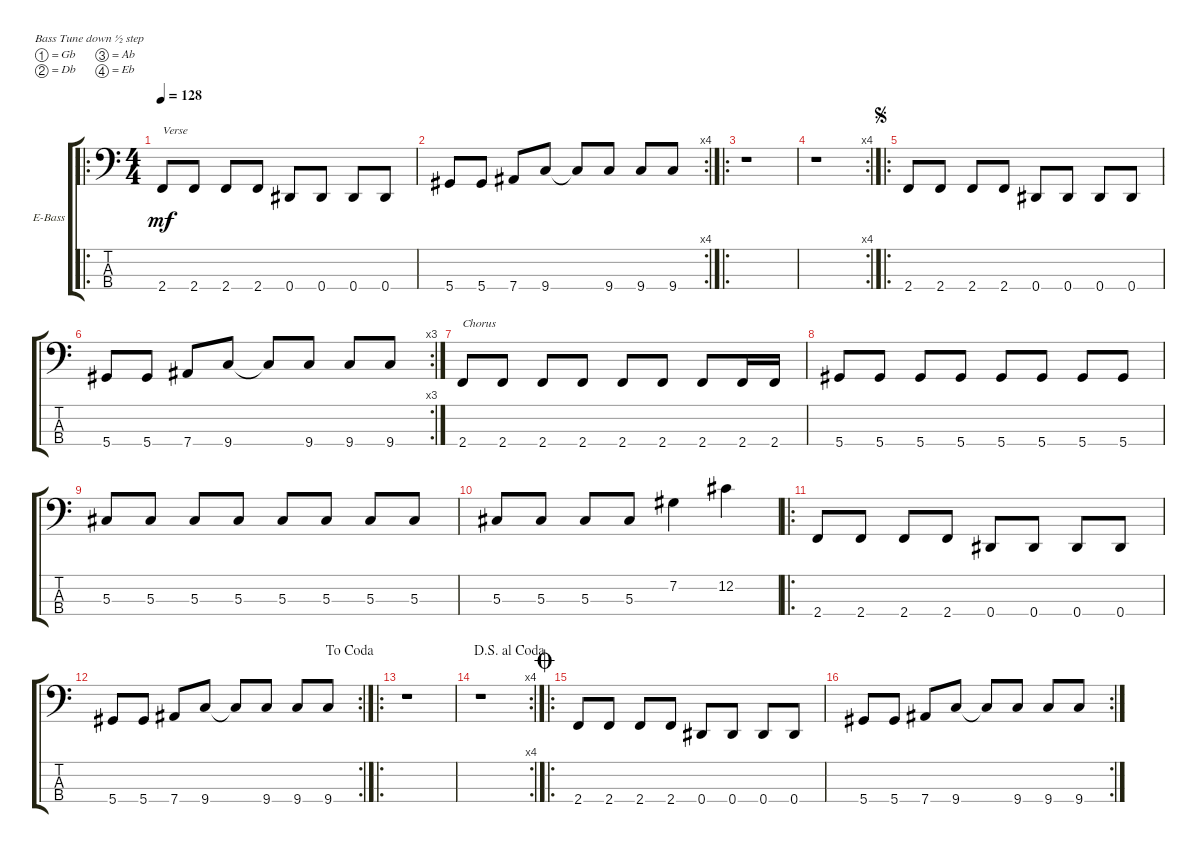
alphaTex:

\defaultSystemsLayout 4
\bracketExtendMode groupsimilarinstruments
\firstSystemTrackNameOrientation horizontal
\otherSystemsTrackNameOrientation horizontal
\track ("Electric Bass" "E-Bass") {instrument electricbassfinger}
\staff {score tabs}
\tuning (Gb2 Db2 Ab1 Eb1)
\ro
\ts (4 4)
\tempo 128
\clef f4
\scale
0.393678
\ks c
2.4.8{txt "Verse" dy mf instrument electricbassfinger} 2.4.8 2.4.8 2.4.8 0.4.8 0.4.8 0.4.8 0.4.8 |
\rc 4
\scale
0.304421 5.4.8 5.4.8 7.4.8 9.4.8 9.4{t}.8 9.4.8 9.4.8 9.4.8 |
\ro
\scale
0.14649 r.1 |
\rc 4
\scale
0.154471 r.1 |
\ro
\jump segno
2.4.8 2.4.8 2.4.8 2.4.8 0.4.8 0.4.8 0.4.8 0.4.8 |
\rc 3
5.4.8 5.4.8 7.4.8 9.4.8 9.4{t}.8 9.4.8 9.4.8 9.4.8 |
2.4.8{txt "Chorus"} 2.4.8 2.4.8 2.4.8 2.4.8 2.4.8 2.4.8 2.4.16 2.4.16 |
5.4.8 5.4.8 5.4.8 5.4.8 5.4.8 5.4.8 5.4.8 5.4.8 |
5.3.8 5.3.8 5.3.8 5.3.8 5.3.8 5.3.8 5.3.8 5.3.8 |
5.3.8 5.3.8 5.3.8 5.3.8 7.2.4 12.2.4 |
\ro
\scale
0.368109 2.4.8 2.4.8 2.4.8 2.4.8 0.4.8 0.4.8 0.4.8 0.4.8 |
\rc 2
\jump dacoda
\scale
0.342694 5.4.8 5.4.8 7.4.8 9.4.8 9.4{t}.8 9.4.8 9.4.8 9.4.8 |
\ro
\scale
0.170758 r.1 |
\rc 4
\jump dalsegnoalcoda
\scale
0.118674 r.1 |
\ro
\jump coda
2.4.8 2.4.8 2.4.8 2.4.8 0.4.8 0.4.8 0.4.8 0.4.8 |
\rc 2
5.4.8 5.4.8 7.4.8 9.4.8 9.4{t}.8 9.4.8 9.4.8 9.4{sl}.8
